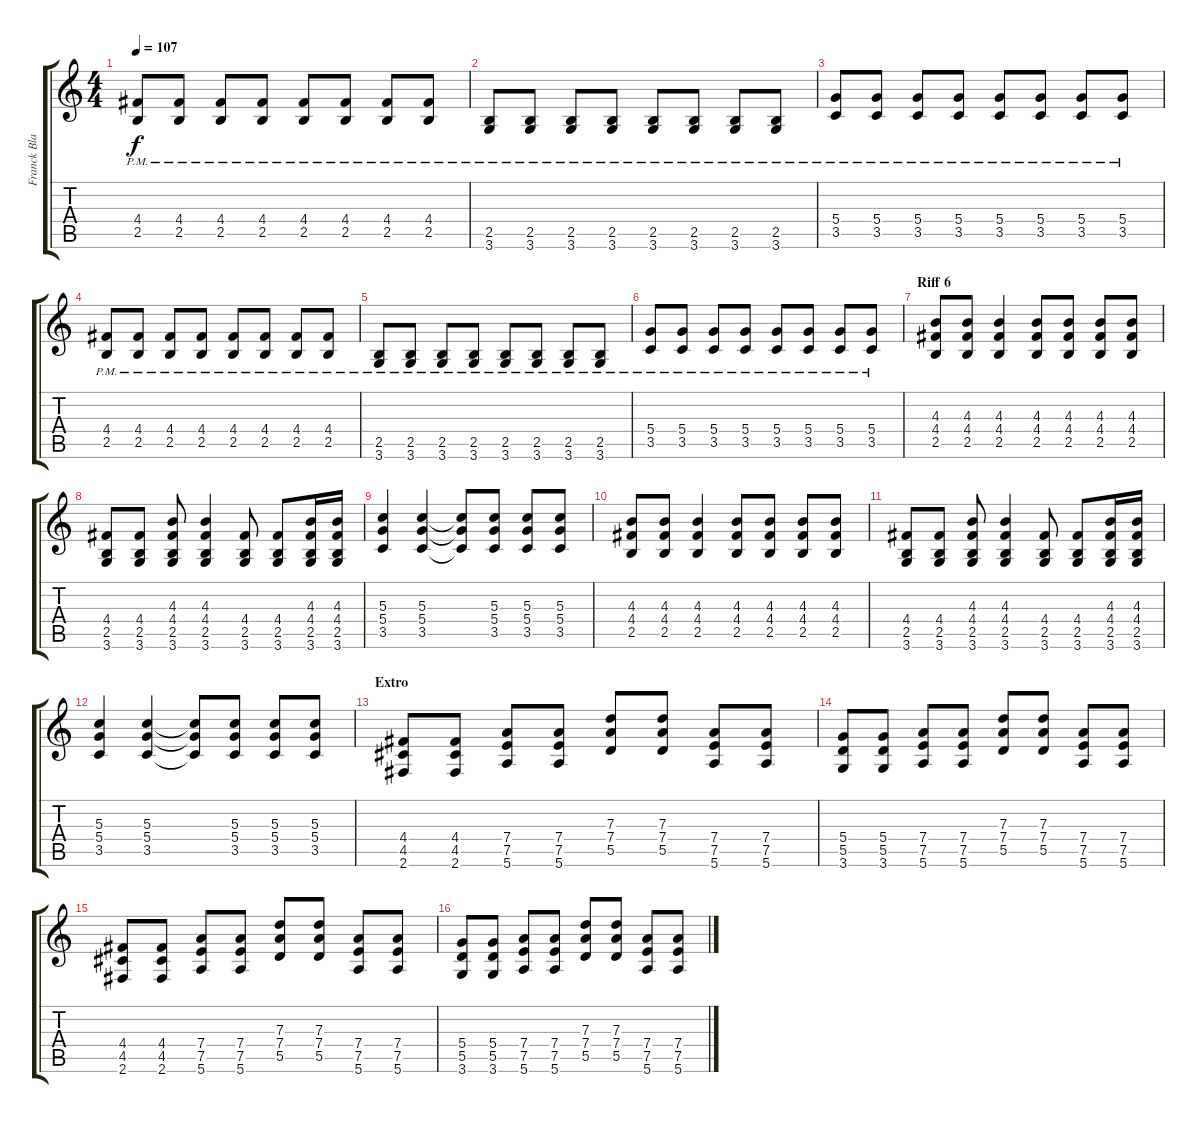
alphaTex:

\track ("Franck Black" "Franck Bla") {instrument distortionguitar}
\staff {score tabs}
\tuning (E4 B3 G3 D3 A2 E2) {hide}
\ts (4 4)
\tempo 107
\clef g2
\ks c
(4.4 2.5{pm}).8{dy f} (4.4 2.5{pm}).8 (4.4 2.5{pm}).8 (4.4 2.5{pm}).8 (4.4 2.5{pm}).8 (4.4 2.5{pm}).8 (4.4 2.5{pm}).8 (4.4 2.5{pm}).8 |
(2.5{pm} 3.6).8 (2.5{pm} 3.6).8 (2.5{pm} 3.6).8 (2.5{pm} 3.6).8 (2.5{pm} 3.6).8 (2.5{pm} 3.6).8 (2.5{pm} 3.6).8 (2.5{pm} 3.6).8 |
(5.4 3.5{pm}).8 (5.4 3.5{pm}).8 (5.4 3.5{pm}).8 (5.4 3.5{pm}).8 (5.4 3.5{pm}).8 (5.4 3.5{pm}).8 (5.4 3.5{pm}).8 (5.4 3.5{pm}).8 |
(4.4 2.5{pm}).8 (4.4 2.5{pm}).8 (4.4 2.5{pm}).8 (4.4 2.5{pm}).8 (4.4 2.5{pm}).8 (4.4 2.5{pm}).8 (4.4 2.5{pm}).8 (4.4 2.5{pm}).8 |
(2.5{pm} 3.6).8 (2.5{pm} 3.6).8 (2.5{pm} 3.6).8 (2.5{pm} 3.6).8 (2.5{pm} 3.6).8 (2.5{pm} 3.6).8 (2.5{pm} 3.6).8 (2.5{pm} 3.6).8 |
(5.4 3.5{pm}).8 (5.4 3.5{pm}).8 (5.4 3.5{pm}).8 (5.4 3.5{pm}).8 (5.4 3.5{pm}).8 (5.4 3.5{pm}).8 (5.4 3.5{pm}).8 (5.4 3.5{pm}).8 |
\section ("" "Riff 6")
(4.3 4.4 2.5).8 (4.3 4.4 2.5).8 (4.3 4.4 2.5).4 (4.3 4.4 2.5).8 (4.3 4.4 2.5).8 (4.3 4.4 2.5).8 (4.3 4.4 2.5).8 |
(4.4 2.5 3.6).8 (4.4 2.5 3.6).8 (4.3 4.4 2.5 3.6).8 (4.3 4.4 2.5 3.6).4 (4.4 2.5 3.6).8 (4.4 2.5 3.6).8 (4.3 4.4 2.5 3.6).16 (4.3 4.4 2.5 3.6).16 |
(5.3 5.4 3.5).4 (5.3 5.4 3.5).4 (5.3{t} 5.4{t} 3.5{t}).8 (5.3 5.4 3.5).8 (5.3 5.4 3.5).8 (5.3 5.4 3.5).8 |
(4.3 4.4 2.5).8 (4.3 4.4 2.5).8 (4.3 4.4 2.5).4 (4.3 4.4 2.5).8 (4.3 4.4 2.5).8 (4.3 4.4 2.5).8 (4.3 4.4 2.5).8 |
(4.4 2.5 3.6).8 (4.4 2.5 3.6).8 (4.3 4.4 2.5 3.6).8 (4.3 4.4 2.5 3.6).4 (4.4 2.5 3.6).8 (4.4 2.5 3.6).8 (4.3 4.4 2.5 3.6).16 (4.3 4.4 2.5 3.6).16 |
(5.3 5.4 3.5).4 (5.3 5.4 3.5).4 (5.3{t} 5.4{t} 3.5{t}).8 (5.3 5.4 3.5).8 (5.3 5.4 3.5).8 (5.3 5.4 3.5).8 |
\section ("" "Extro")
(4.4 4.5 2.6).8 (4.4 4.5 2.6).8 (7.4 7.5 5.6).8 (7.4 7.5 5.6).8 (7.3 7.4 5.5).8 (7.3 7.4 5.5).8 (7.4 7.5 5.6).8 (7.4 7.5 5.6).8 |
(5.4 5.5 3.6).8 (5.4 5.5 3.6).8 (7.4 7.5 5.6).8 (7.4 7.5 5.6).8 (7.3 7.4 5.5).8 (7.3 7.4 5.5).8 (7.4 7.5 5.6).8 (7.4 7.5 5.6).8 |
(4.4 4.5 2.6).8 (4.4 4.5 2.6).8 (7.4 7.5 5.6).8 (7.4 7.5 5.6).8 (7.3 7.4 5.5).8 (7.3 7.4 5.5).8 (7.4 7.5 5.6).8 (7.4 7.5 5.6).8 |
(5.4 5.5 3.6).8 (5.4 5.5 3.6).8 (7.4 7.5 5.6).8 (7.4 7.5 5.6).8 (7.3 7.4 5.5).8 (7.3 7.4 5.5).8 (7.4 7.5 5.6).8 (7.4 7.5 5.6).8
